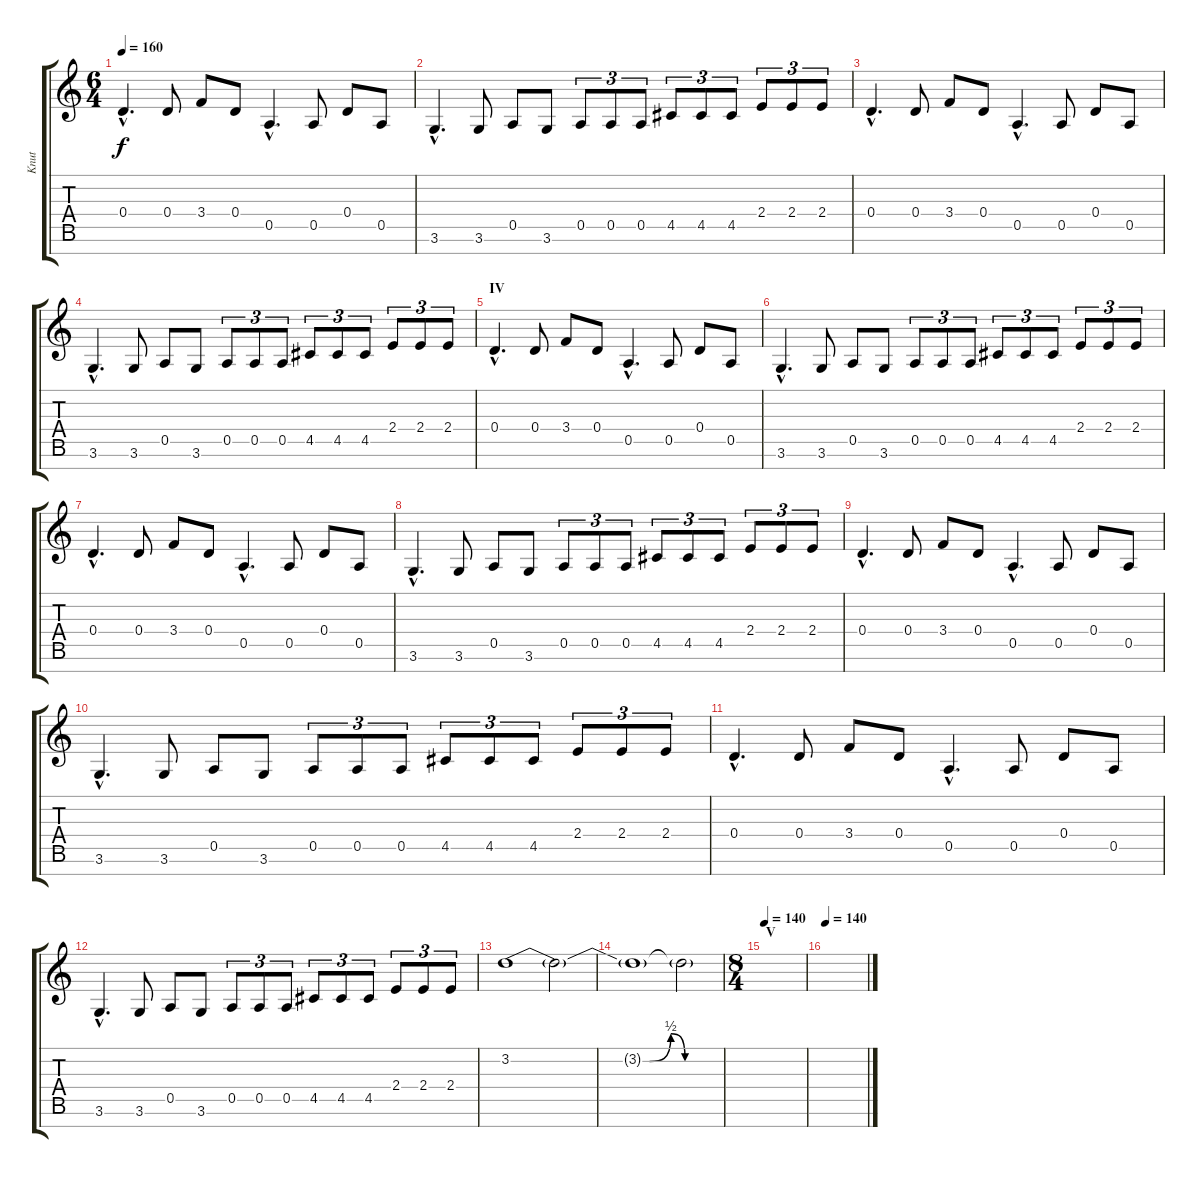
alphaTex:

\track ("Knut" "Knut") {instrument distortionguitar}
\staff {score tabs}
\tuning (E4 B3 G3 D3 A2 E2 B1) {hide}
\ts (6 4)
\tempo 160
\clef g2
\ks c
0.4{hac}.4{d dy f balance 0} 0.4.8 3.4.8 0.4.8 0.5{hac}.4{d} 0.5.8 0.4.8 0.5.8 |
3.6{hac}.4{d balance 0} 3.6.8 0.5.8 3.6.8 0.5.8{tu (3 2)} 0.5.8{tu (3 2)} 0.5.8{tu (3 2)} 4.5.8{tu (3 2)} 4.5.8{tu (3 2)} 4.5.8{tu (3 2)} 2.4.8{tu (3 2)} 2.4.8{tu (3 2)} 2.4.8{tu (3 2)} |
0.4{hac}.4{d balance 0} 0.4.8 3.4.8 0.4.8 0.5{hac}.4{d} 0.5.8 0.4.8 0.5.8 |
3.6{hac}.4{d balance 0} 3.6.8 0.5.8 3.6.8 0.5.8{tu (3 2)} 0.5.8{tu (3 2)} 0.5.8{tu (3 2)} 4.5.8{tu (3 2)} 4.5.8{tu (3 2)} 4.5.8{tu (3 2)} 2.4.8{tu (3 2)} 2.4.8{tu (3 2)} 2.4.8{tu (3 2)} |
\section ("" "IV")
0.4{hac}.4{d balance 0} 0.4.8 3.4.8 0.4.8 0.5{hac}.4{d} 0.5.8 0.4.8 0.5.8 |
3.6{hac}.4{d balance 0} 3.6.8 0.5.8 3.6.8 0.5.8{tu (3 2)} 0.5.8{tu (3 2)} 0.5.8{tu (3 2)} 4.5.8{tu (3 2)} 4.5.8{tu (3 2)} 4.5.8{tu (3 2)} 2.4.8{tu (3 2)} 2.4.8{tu (3 2)} 2.4.8{tu (3 2)} |
0.4{hac}.4{d balance 0} 0.4.8 3.4.8 0.4.8 0.5{hac}.4{d} 0.5.8 0.4.8 0.5.8 |
3.6{hac}.4{d balance 0} 3.6.8 0.5.8 3.6.8 0.5.8{tu (3 2)} 0.5.8{tu (3 2)} 0.5.8{tu (3 2)} 4.5.8{tu (3 2)} 4.5.8{tu (3 2)} 4.5.8{tu (3 2)} 2.4.8{tu (3 2)} 2.4.8{tu (3 2)} 2.4.8{tu (3 2)} |
0.4{hac}.4{d balance 0} 0.4.8 3.4.8 0.4.8 0.5{hac}.4{d} 0.5.8 0.4.8 0.5.8 |
3.6{hac}.4{d balance 0} 3.6.8 0.5.8 3.6.8 0.5.8{tu (3 2)} 0.5.8{tu (3 2)} 0.5.8{tu (3 2)} 4.5.8{tu (3 2)} 4.5.8{tu (3 2)} 4.5.8{tu (3 2)} 2.4.8{tu (3 2)} 2.4.8{tu (3 2)} 2.4.8{tu (3 2)} |
0.4{hac}.4{d balance 0} 0.4.8 3.4.8 0.4.8 0.5{hac}.4{d} 0.5.8 0.4.8 0.5.8 |
3.6{hac}.4{d balance 0} 3.6.8 0.5.8 3.6.8 0.5.8{tu (3 2)} 0.5.8{tu (3 2)} 0.5.8{tu (3 2)} 4.5.8{tu (3 2)} 4.5.8{tu (3 2)} 4.5.8{tu (3 2)} 2.4.8{tu (3 2)} 2.4.8{tu (3 2)} 2.4.8{tu (3 2)} |
3.2{be (custom 0 0 15 0 39 0 45 2 49 0 60 0)}.1 3.2{t}.2 |
3.2{t}.1{volume 7 balance 0} 3.2{t}.2 |
\ts (8 4)
\section ("" "V")
\tempo 140
|
\tempo 140
